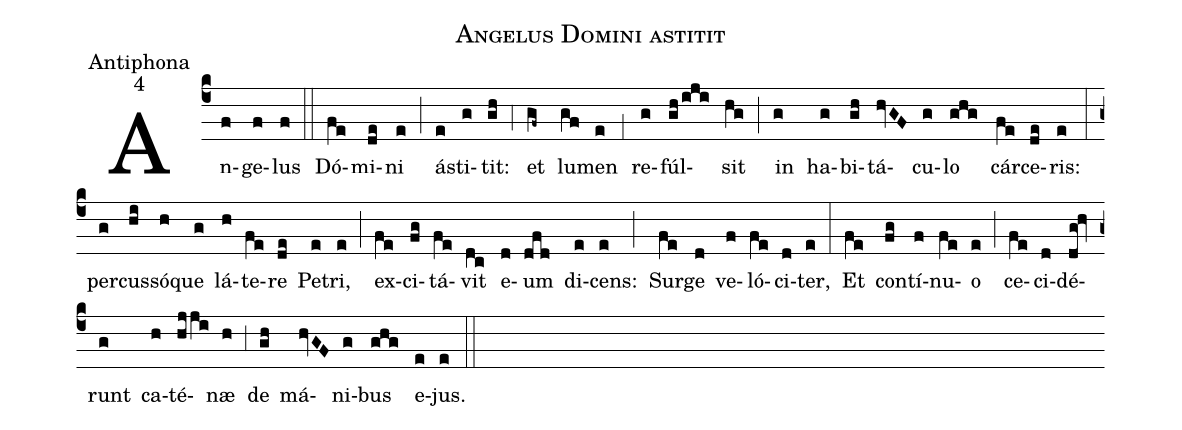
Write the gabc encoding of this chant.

name:Angelus Domini astitit;
office-part:Antiphona;
mode:4;
%%
(c4) An(f)ge(f)lus(f) (::) Dó(fe)mi(de)ni(e) (;) á(e)sti(g)tit:(gh) (;4) et(gf~) lu(gf)men(e) (;1) re(g)fúl(gh/iji)sit(hg) (;) in(g) ha(g)bi(gh)tá(hvGF)cu(g)lo(ghg) cár(fe)ce(de)ris:(e) (:) per(g)cus(hi)só(h)que(g) lá(h)te(fe)re(de) Pe(e)tri,(e) (;) ex(fe)ci(fg)tá(fe)vit(dc) e(d)um(dfd) di(e)cens:(e) (;) Sur(fe)ge(d) ve(f)ló(fe)ci(d)ter,(e) (:) Et(fe) con(fg)tí(f)nu(fe)o(e) (;) ce(fe)ci(d)dé(dg!hv)runt(g) ca(h)té(hjji)næ(h) (;3) de(gh) má(hvGF)ni(g)bus(ghg) e(e)jus.(e) (::)
